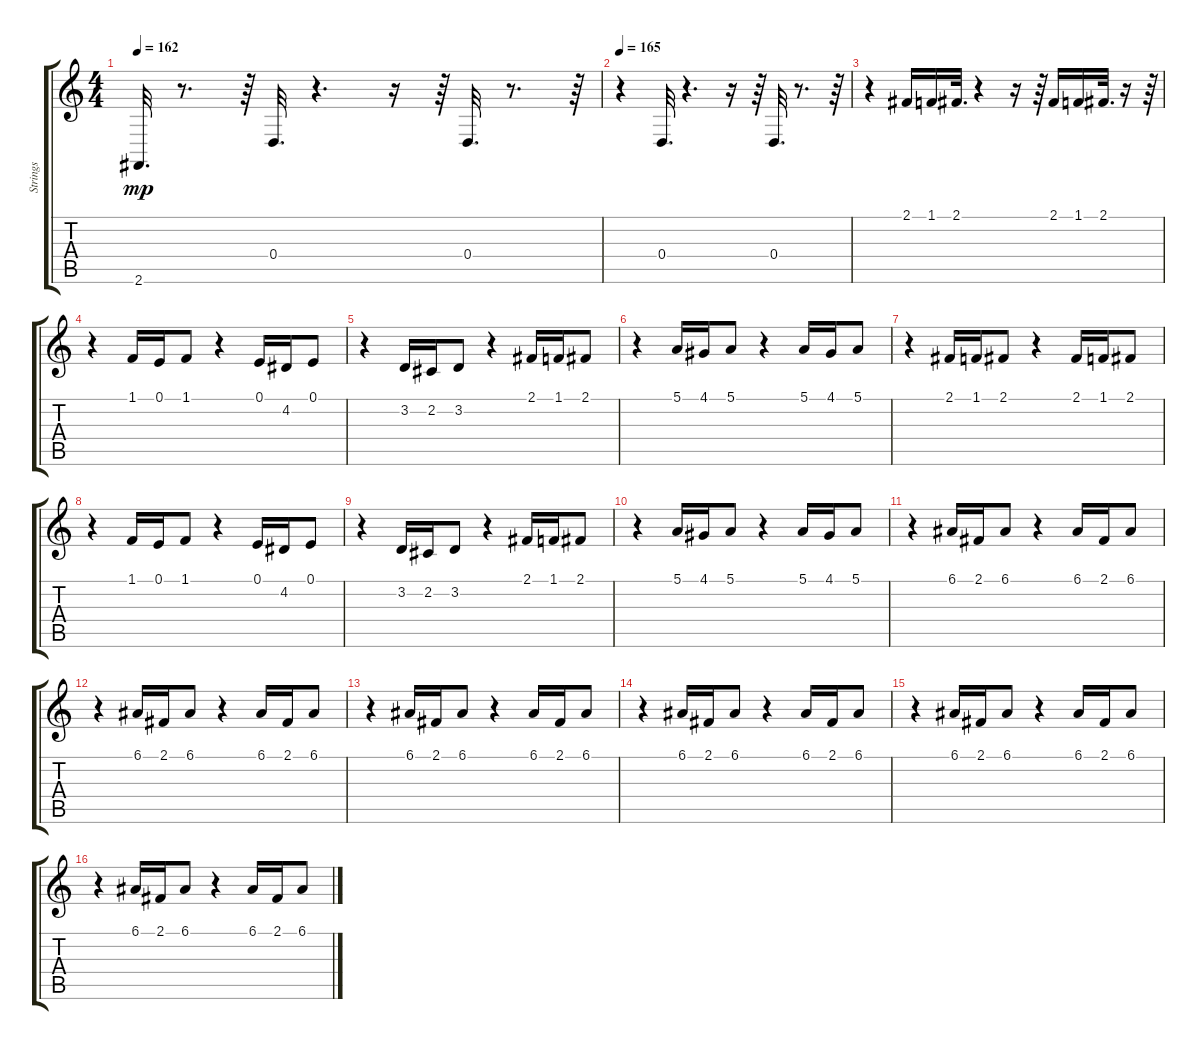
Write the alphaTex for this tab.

\track ("Strings" "Strings") {instrument stringensemble1}
\staff {score tabs}
\tuning (E4 B3 G3 D3 A2 E2) {hide}
\ts (4 4)
\tempo 162
\clef g2
\ks c
2.6.32{d dy mp} r.8{d} r.64 0.4.32{d} r.4{d} r.16 r.64 0.4.32{d} r.8{d} r.64 |
\tempo 165
r.4 0.4.32{d} r.4{d} r.16 r.64 0.4.32{d} r.8{d} r.64 |
r.4 2.1.16 1.1.16 2.1.32{d} r.4 r.16 r.64 2.1.16 1.1.16 2.1.32{d} r.16 r.64 |
r.4 1.1.16 0.1.16 1.1.8 r.4 0.1.16 4.2.16 0.1.8 |
r.4 3.2.16 2.2.16 3.2.8 r.4 2.1.16 1.1.16 2.1.8 |
r.4 5.1.16 4.1.16 5.1.8 r.4 5.1.16 4.1.16 5.1.8 |
r.4 2.1.16 1.1.16 2.1.8 r.4 2.1.16 1.1.16 2.1.8 |
r.4 1.1.16 0.1.16 1.1.8 r.4 0.1.16 4.2.16 0.1.8 |
r.4 3.2.16 2.2.16 3.2.8 r.4 2.1.16 1.1.16 2.1.8 |
r.4 5.1.16 4.1.16 5.1.8 r.4 5.1.16 4.1.16 5.1.8 |
r.4 6.1.16 2.1.16 6.1.8 r.4 6.1.16 2.1.16 6.1.8 |
r.4 6.1.16 2.1.16 6.1.8 r.4 6.1.16 2.1.16 6.1.8 |
r.4 6.1.16 2.1.16 6.1.8 r.4 6.1.16 2.1.16 6.1.8 |
r.4 6.1.16 2.1.16 6.1.8 r.4 6.1.16 2.1.16 6.1.8 |
r.4 6.1.16 2.1.16 6.1.8 r.4 6.1.16 2.1.16 6.1.8 |
r.4 6.1.16 2.1.16 6.1.8 r.4 6.1.16 2.1.16 6.1.8
